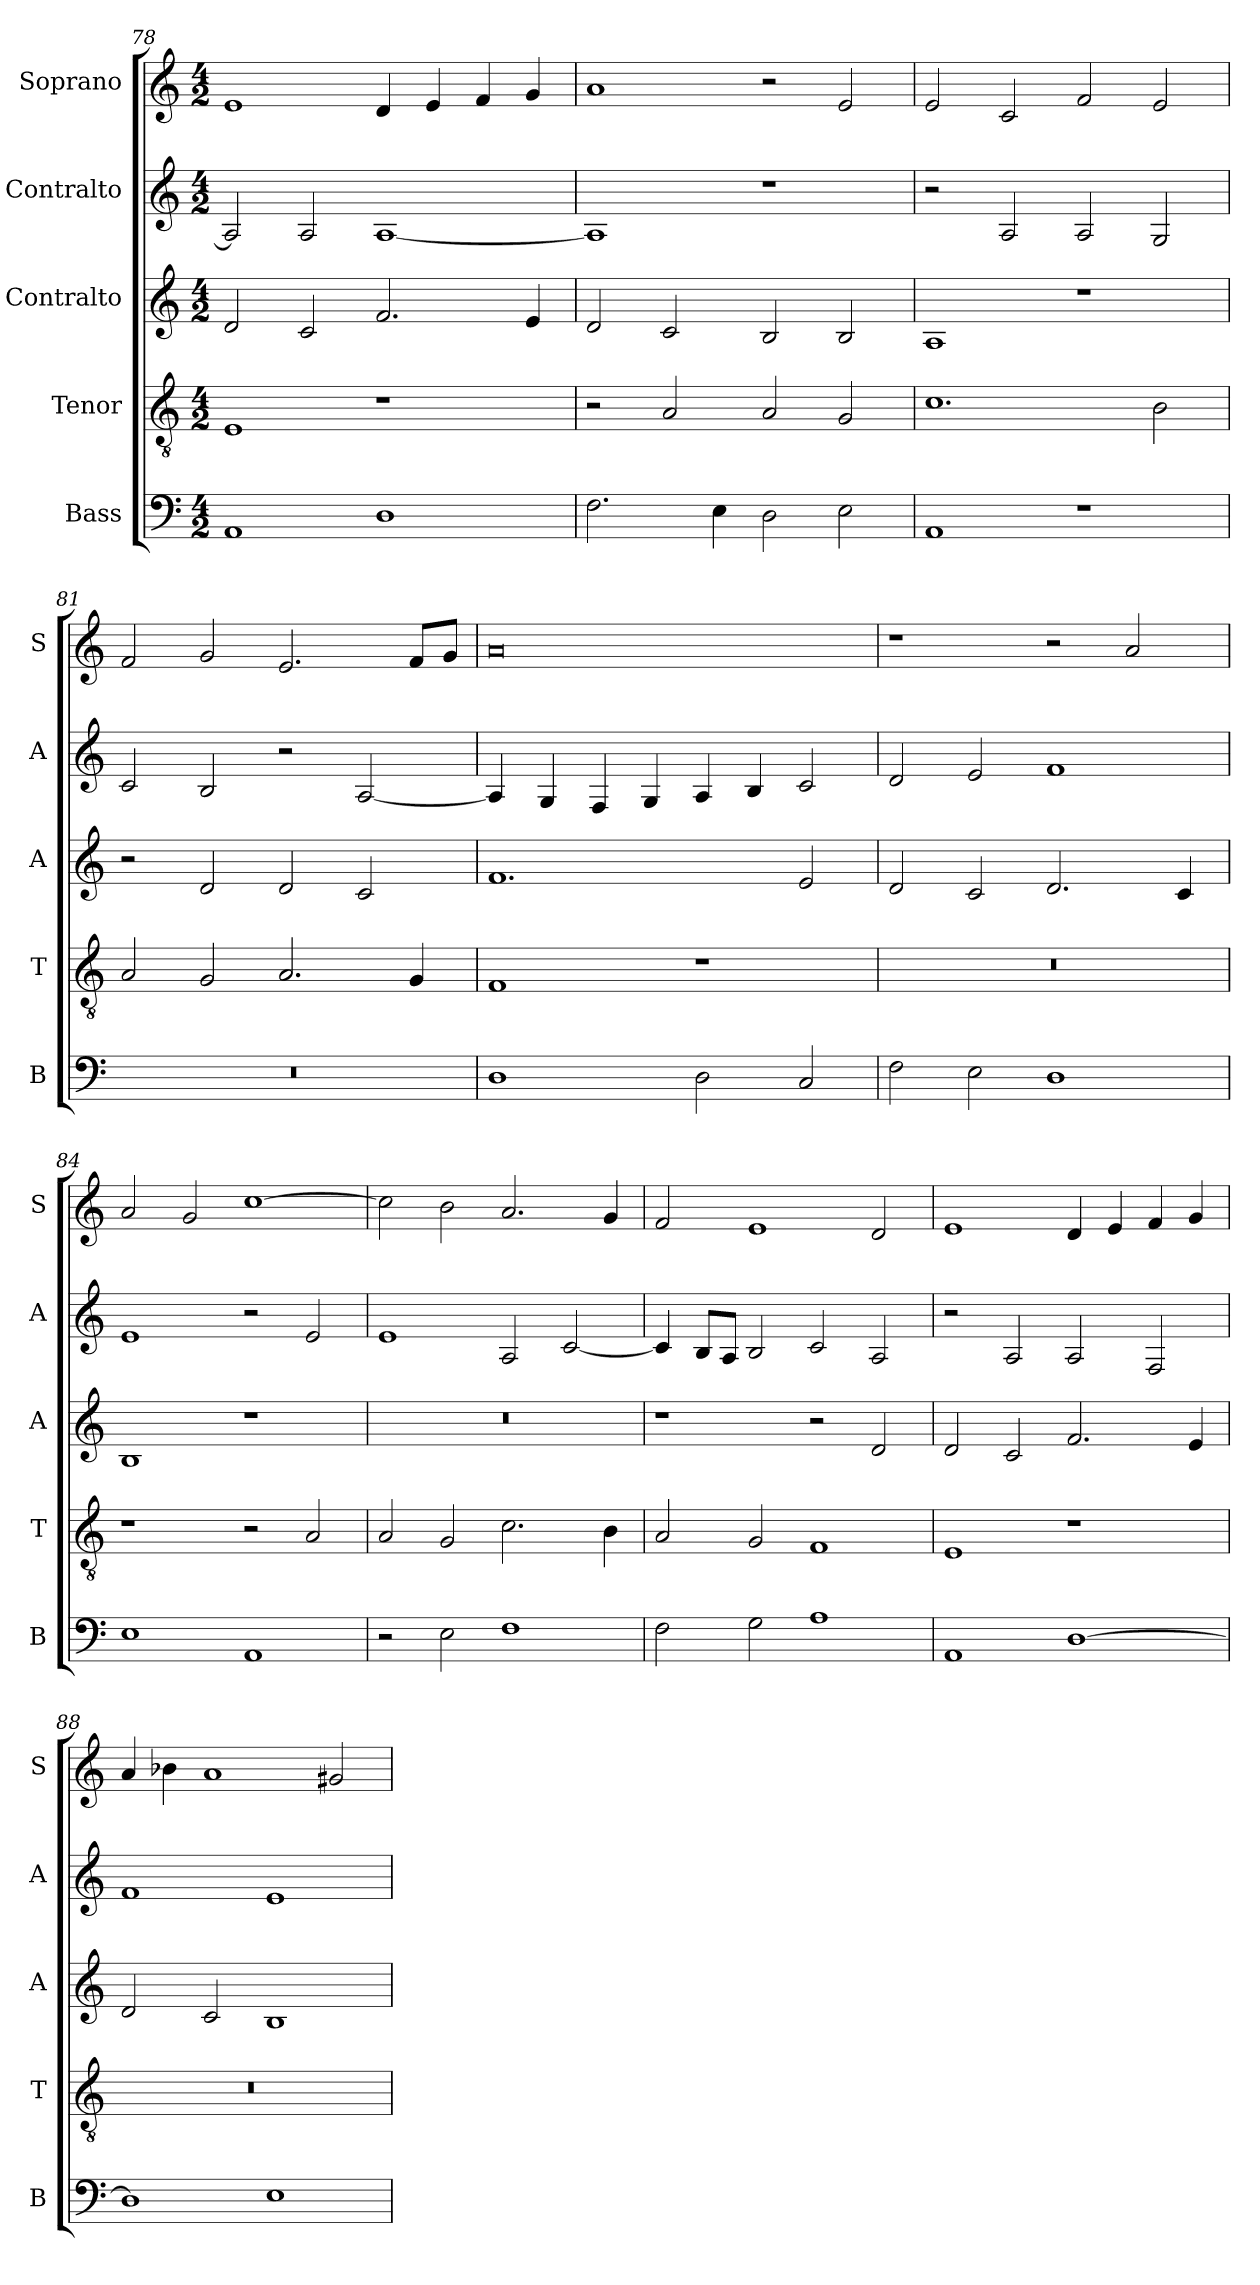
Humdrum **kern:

**kern	**kern	**kern	**kern	**kern
*part5	*part4	*part3	*part2	*part1
*staff5	*staff4	*staff3	*staff2	*staff1
*I"Bass	*I"Tenor	*I"Contralto	*I"Contralto	*I"Soprano
*I'B	*I'T	*I'A	*I'A	*I'S
*clefF4	*clefGv2	*clefG2	*clefG2	*clefG2
*k[]	*k[]	*k[]	*k[]	*k[]
*E:phr	*E:phr	*E:phr	*E:phr	*E:phr
*M4/2	*M4/2	*M4/2	*M4/2	*M4/2
=78	=78	=78	=78	=78
1AA	1E	2d	2A]	1e
.	.	2c	2A	.
1D	1r	2.f	[1A	4d
.	.	.	.	4e
.	.	.	.	4f
.	.	4e	.	4g
=79	=79	=79	=79	=79
2.F	2r	2d	1A]	1a
.	2A	2c	.	.
4E	.	.	.	.
2D	2A	2B	1r	2r
2E	2G	2B	.	2e
=80	=80	=80	=80	=80
1AA	1.c	1A	2r	2e
.	.	.	2A	2c
1r	.	1r	2A	2f
.	2B	.	2G	2e
=81	=81	=81	=81	=81
0r	2A	2r	2c	2f
.	2G	2d	2B	2g
.	2.A	2d	2r	2.e
.	.	2c	[2A	.
.	4G	.	.	8f/L
.	.	.	.	8g/J
=82	=82	=82	=82	=82
1D	1F	1.f	4A]	0a
.	.	.	4G	.
.	.	.	4F	.
.	.	.	4G	.
2D	1r	.	4A	.
.	.	.	4B	.
2C	.	2e	2c	.
=83	=83	=83	=83	=83
2F	0r	2d	2d	1r
2E	.	2c	2e	.
1D	.	2.d	1f	2r
.	.	.	.	2a
.	.	4c	.	.
=84	=84	=84	=84	=84
1E	1r	1B	1e	2a
.	.	.	.	2g
1AA	2r	1r	2r	[1cc
.	2A	.	2e	.
=85	=85	=85	=85	=85
2r	2A	0r	1e	2cc]
2E	2G	.	.	2b
1F	2.c	.	2A	2.a
.	.	.	[2c	.
.	4B	.	.	4g
=86	=86	=86	=86	=86
2F	2A	1r	4c]	2f
.	.	.	8B/L	.
.	.	.	8A/J	.
2G	2G	.	2B	1e
1A	1F	2r	2c	.
.	.	2d	2A	2d
=87	=87	=87	=87	=87
1AA	1E	2d	2r	1e
.	.	2c	2A	.
[1D	1r	2.f	2A	4d
.	.	.	.	4e
.	.	.	2F	4f
.	.	4e	.	4g
=88	=88	=88	=88	=88
1D]	0r	2d	1f	4a
.	.	.	.	4b-X
.	.	2c	.	1a
1E	.	1B	1e	.
.	.	.	.	2g#X
=	=	=	=	=
*-	*-	*-	*-	*-
